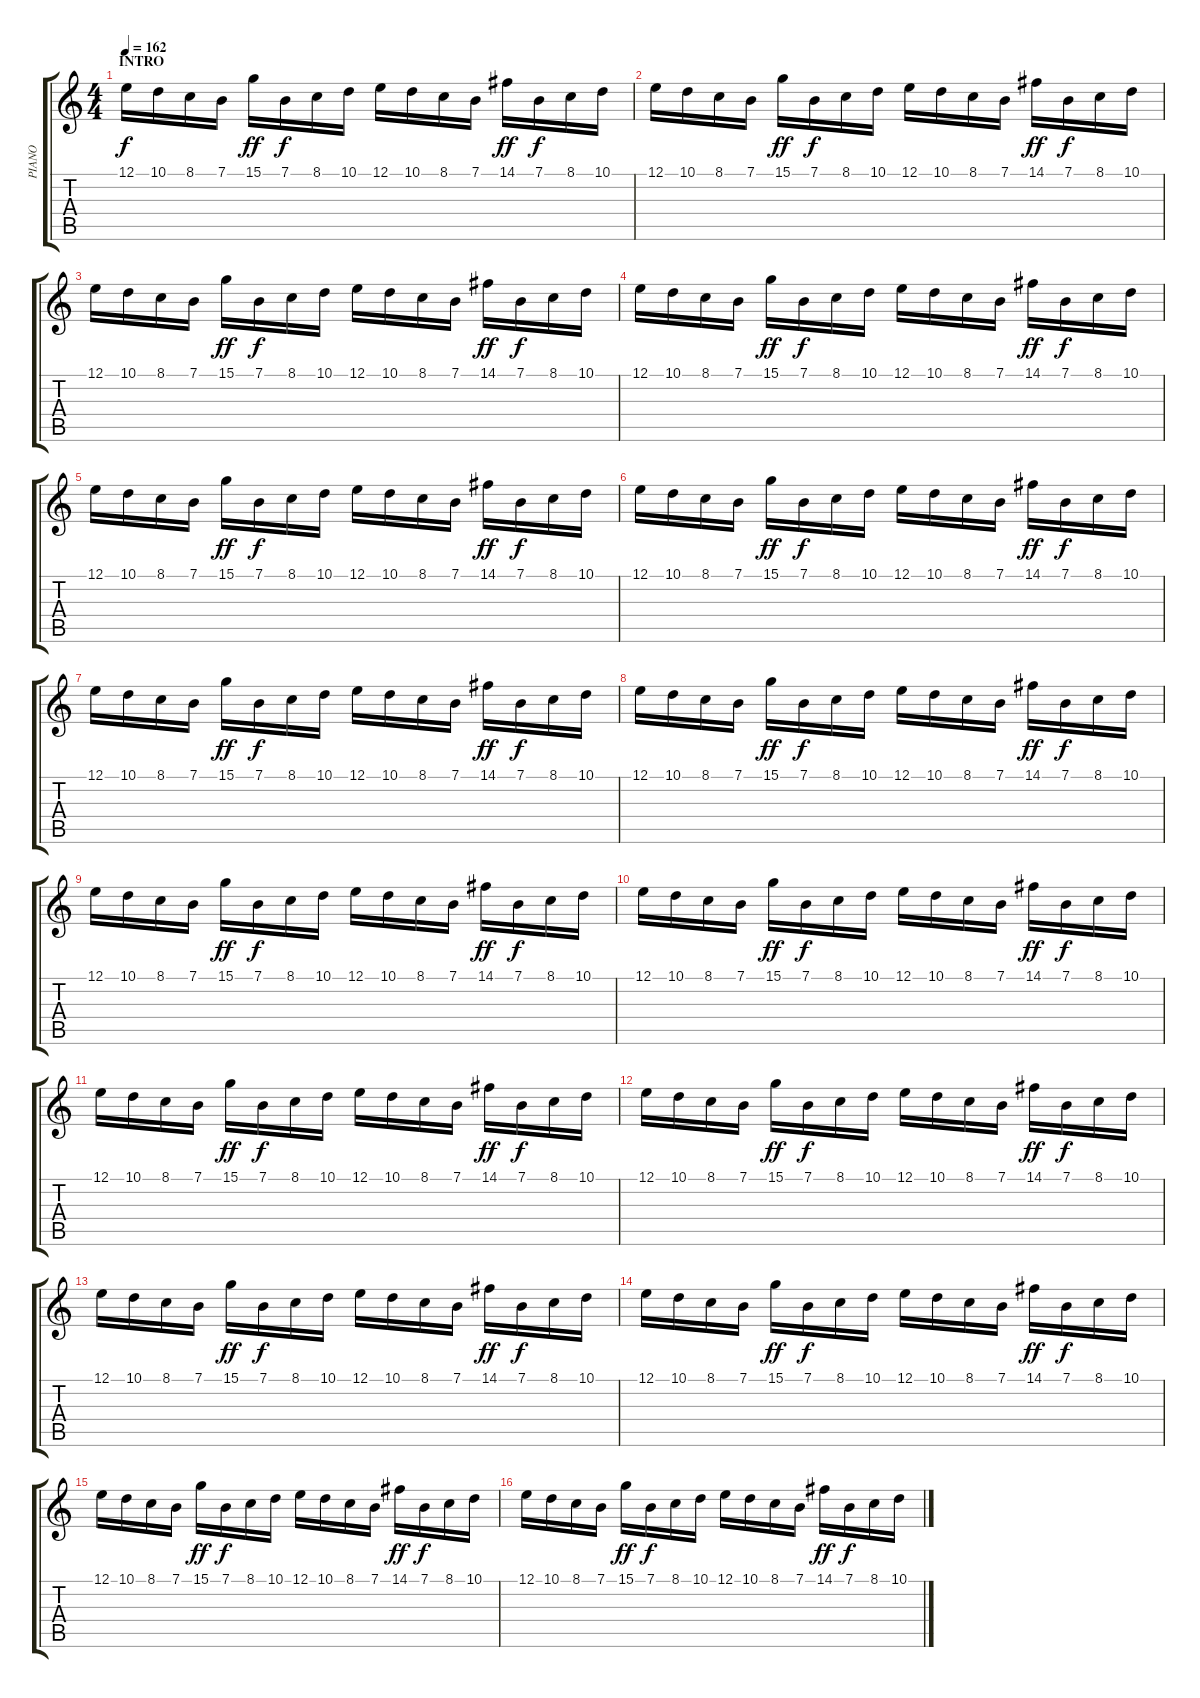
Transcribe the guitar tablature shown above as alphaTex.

\track ("PIANO" "PIANO") {instrument brightacousticpiano}
\staff {score tabs}
\tuning (E4 B3 G3 D3 A2 E2) {hide}
\ts (4 4)
\section ("" "INTRO")
\tempo 162
\clef g2
\ks c
12.1.16{dy f instrument brightacousticpiano} 10.1.16 8.1.16 7.1.16 15.1.16{dy ff} 7.1.16{dy f} 8.1.16 10.1.16 12.1.16 10.1.16 8.1.16 7.1.16 14.1.16{dy ff} 7.1.16{dy f} 8.1.16 10.1.16 |
12.1.16 10.1.16 8.1.16 7.1.16 15.1.16{dy ff} 7.1.16{dy f} 8.1.16 10.1.16 12.1.16 10.1.16 8.1.16 7.1.16 14.1.16{dy ff} 7.1.16{dy f} 8.1.16 10.1.16 |
12.1.16 10.1.16 8.1.16 7.1.16 15.1.16{dy ff} 7.1.16{dy f} 8.1.16 10.1.16 12.1.16 10.1.16 8.1.16 7.1.16 14.1.16{dy ff} 7.1.16{dy f} 8.1.16 10.1.16 |
12.1.16 10.1.16 8.1.16 7.1.16 15.1.16{dy ff} 7.1.16{dy f} 8.1.16 10.1.16 12.1.16 10.1.16 8.1.16 7.1.16 14.1.16{dy ff} 7.1.16{dy f} 8.1.16 10.1.16 |
12.1.16 10.1.16 8.1.16 7.1.16 15.1.16{dy ff} 7.1.16{dy f} 8.1.16 10.1.16 12.1.16 10.1.16 8.1.16 7.1.16 14.1.16{dy ff} 7.1.16{dy f} 8.1.16 10.1.16 |
12.1.16 10.1.16 8.1.16 7.1.16 15.1.16{dy ff} 7.1.16{dy f} 8.1.16 10.1.16 12.1.16 10.1.16 8.1.16 7.1.16 14.1.16{dy ff} 7.1.16{dy f} 8.1.16 10.1.16 |
12.1.16 10.1.16 8.1.16 7.1.16 15.1.16{dy ff} 7.1.16{dy f} 8.1.16 10.1.16 12.1.16 10.1.16 8.1.16 7.1.16 14.1.16{dy ff} 7.1.16{dy f} 8.1.16 10.1.16 |
12.1.16 10.1.16 8.1.16 7.1.16 15.1.16{dy ff} 7.1.16{dy f} 8.1.16 10.1.16 12.1.16 10.1.16 8.1.16 7.1.16 14.1.16{dy ff} 7.1.16{dy f} 8.1.16 10.1.16 |
12.1.16 10.1.16 8.1.16 7.1.16 15.1.16{dy ff} 7.1.16{dy f} 8.1.16 10.1.16 12.1.16 10.1.16 8.1.16 7.1.16 14.1.16{dy ff} 7.1.16{dy f} 8.1.16 10.1.16 |
12.1.16 10.1.16 8.1.16 7.1.16 15.1.16{dy ff} 7.1.16{dy f} 8.1.16 10.1.16 12.1.16 10.1.16 8.1.16 7.1.16 14.1.16{dy ff} 7.1.16{dy f} 8.1.16 10.1.16 |
12.1.16 10.1.16 8.1.16 7.1.16 15.1.16{dy ff} 7.1.16{dy f} 8.1.16 10.1.16 12.1.16 10.1.16 8.1.16 7.1.16 14.1.16{dy ff} 7.1.16{dy f} 8.1.16 10.1.16 |
12.1.16 10.1.16 8.1.16 7.1.16 15.1.16{dy ff} 7.1.16{dy f} 8.1.16 10.1.16 12.1.16 10.1.16 8.1.16 7.1.16 14.1.16{dy ff} 7.1.16{dy f} 8.1.16 10.1.16 |
12.1.16 10.1.16 8.1.16 7.1.16 15.1.16{dy ff} 7.1.16{dy f} 8.1.16 10.1.16 12.1.16 10.1.16 8.1.16 7.1.16 14.1.16{dy ff} 7.1.16{dy f} 8.1.16 10.1.16 |
12.1.16 10.1.16 8.1.16 7.1.16 15.1.16{dy ff} 7.1.16{dy f} 8.1.16 10.1.16 12.1.16 10.1.16 8.1.16 7.1.16 14.1.16{dy ff} 7.1.16{dy f} 8.1.16 10.1.16 |
12.1.16 10.1.16 8.1.16 7.1.16 15.1.16{dy ff} 7.1.16{dy f} 8.1.16 10.1.16 12.1.16 10.1.16 8.1.16 7.1.16 14.1.16{dy ff} 7.1.16{dy f} 8.1.16 10.1.16 |
12.1.16 10.1.16 8.1.16 7.1.16 15.1.16{dy ff} 7.1.16{dy f} 8.1.16 10.1.16 12.1.16 10.1.16 8.1.16 7.1.16 14.1.16{dy ff} 7.1.16{dy f} 8.1.16 10.1.16
